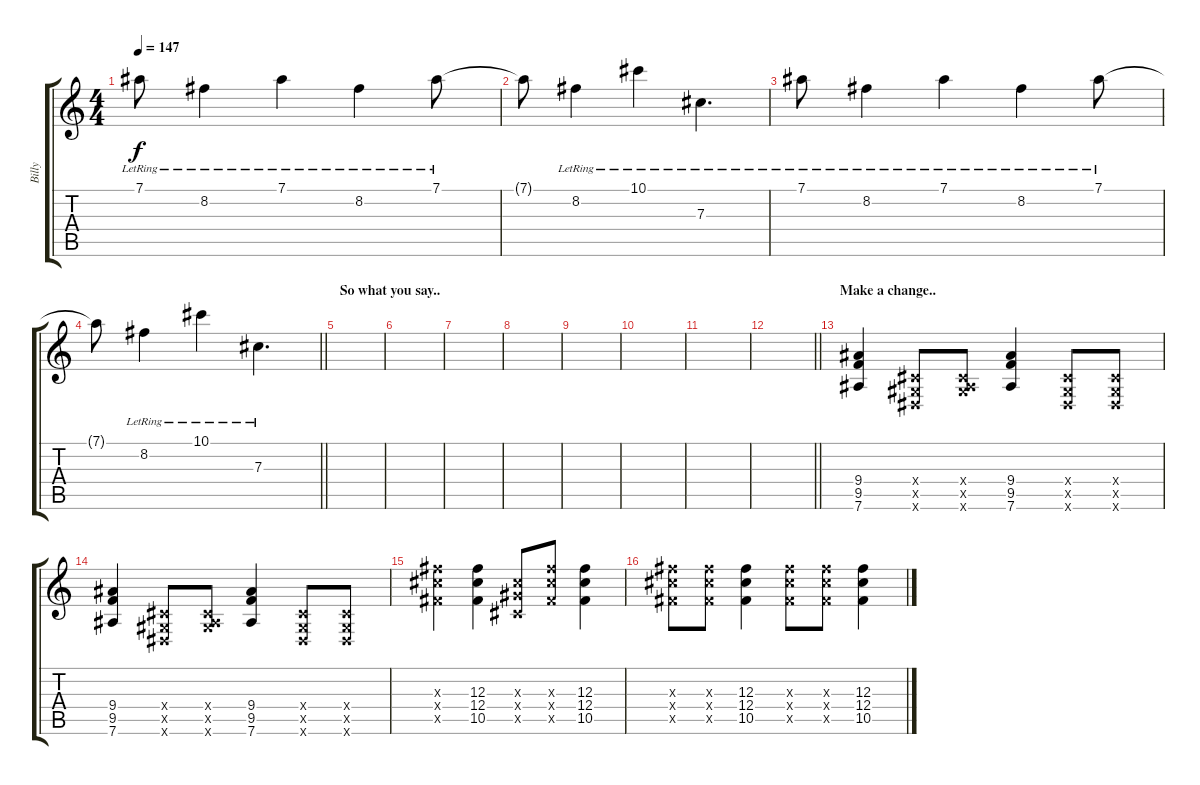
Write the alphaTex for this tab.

\track ("Billy" "Billy") {instrument overdrivenguitar}
\staff {score tabs}
\tuning (Eb4 Bb3 Gb3 Db3 Ab2 Eb2) {hide}
\ts (4 4)
\tempo 147
\clef g2
\ks c
7.1{lr}.8{dy f volume 16} 8.2{lr}.4 7.1{lr}.4 8.2{lr}.4 7.1{lr}.8 |
7.1{t}.8 8.2{lr}.4 10.1{lr}.4 7.3{lr}.4{d} |
7.1{lr}.8 8.2{lr}.4 7.1{lr}.4 8.2{lr}.4 7.1{lr}.8 |
\barLineRight lightlight
7.1{t}.8 8.2{lr}.4 10.1{lr}.4 7.3{lr}.4{d} |
\section ("" "So what you say..")
|
|
|
|
|
|
|
\barLineRight lightlight
|
\section ("" "Make a change..")
(9.4 9.5 7.6).4{volume 14} (0.4{x} 0.5{x} 0.6{x}).8 (0.4{x} 0.5{x} 7.6{x}).8 (9.4 9.5 7.6).4 (0.4{x} 0.5{x} 0.6{x}).8 (0.4{x} 0.5{x} 0.6{x}).8 |
(9.4 9.5 7.6).4 (0.4{x} 0.5{x} 0.6{x}).8 (0.4{x} 0.5{x} 7.6{x}).8 (9.4 9.5 7.6).4 (0.4{x} 0.5{x} 0.6{x}).8 (0.4{x} 0.5{x} 0.6{x}).8 |
(12.3{x} 12.4{x} 10.5{x}).4 (12.3 12.4 10.5).4 (7.3{x} 7.4{x} 5.5{x}).8 (12.3{x} 12.4{x} 10.5{x}).8 (12.3 12.4 10.5).4 |
(12.3{x} 12.4{x} 10.5{x}).8 (12.3{x} 12.4{x} 10.5{x}).8 (12.3 12.4 10.5).4 (12.3{x} 12.4{x} 10.5{x}).8 (12.3{x} 12.4{x} 10.5{x}).8 (12.3 12.4 10.5).4
